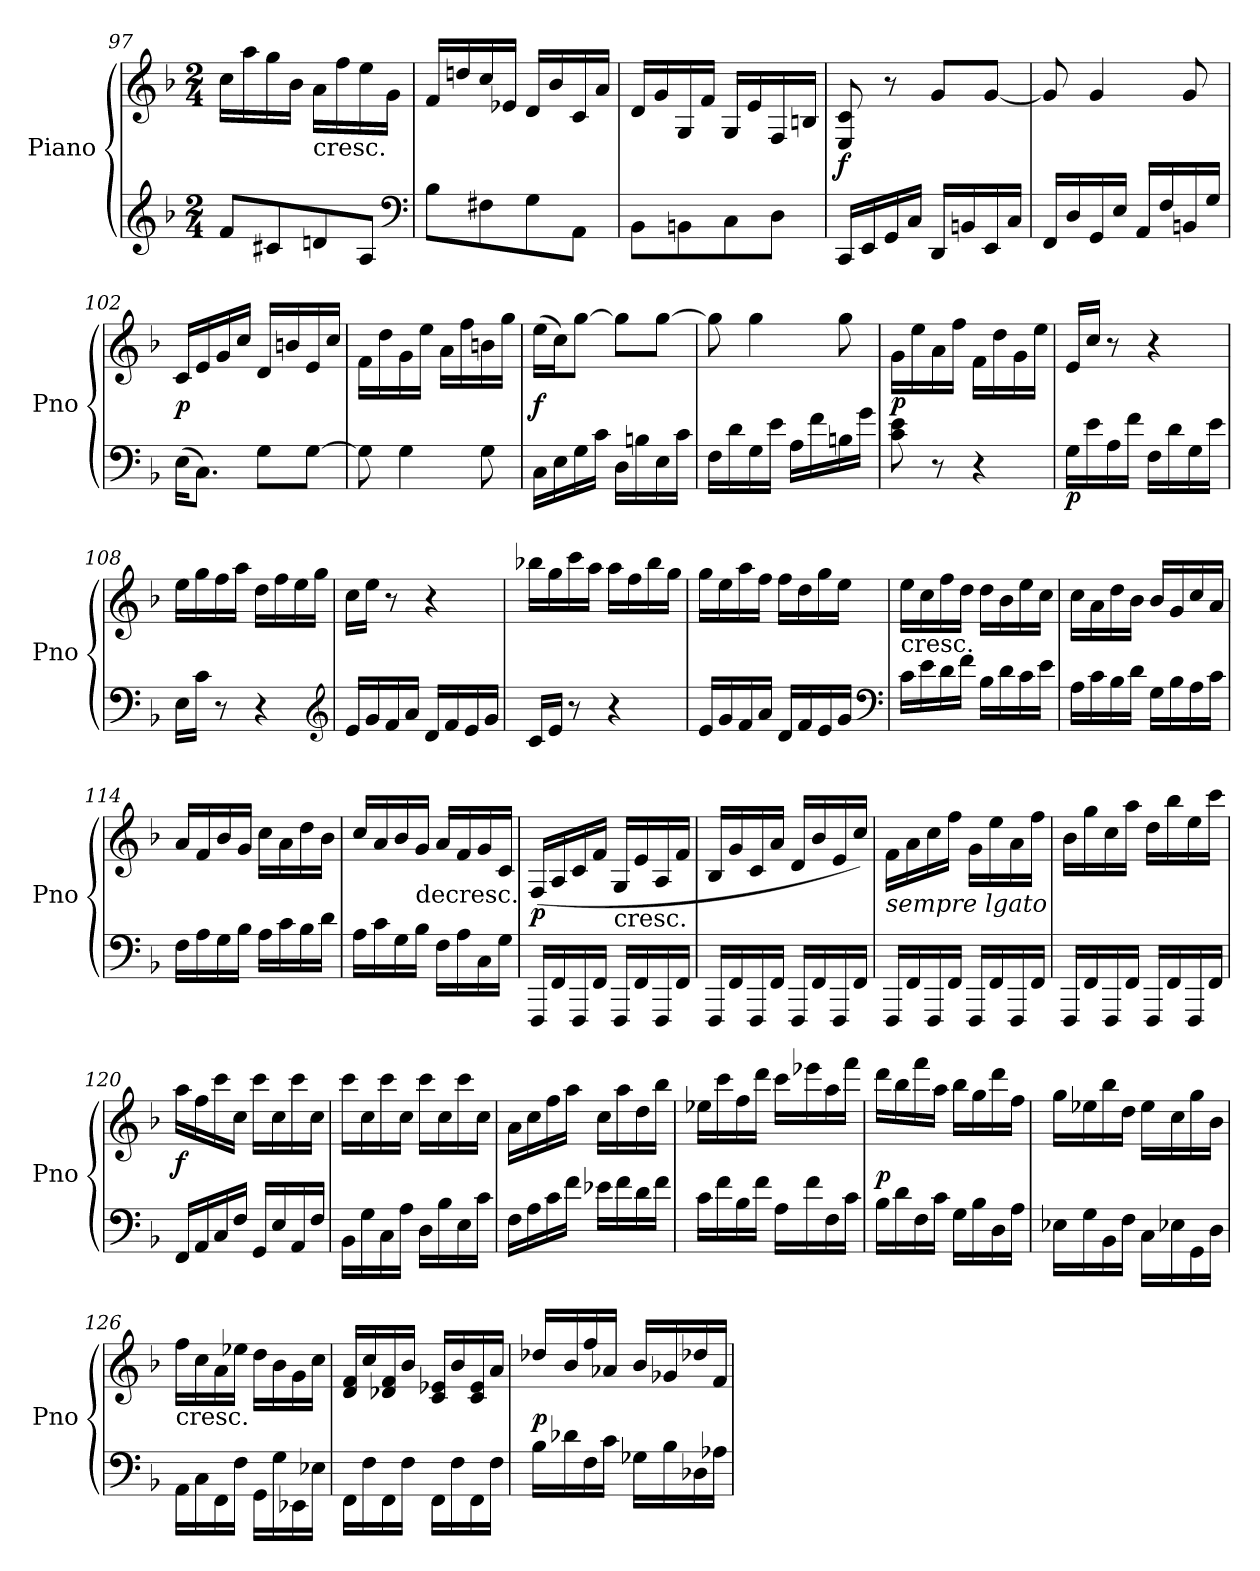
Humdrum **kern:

**kern	**kern	**dynam
*part1	*part1	*part1
*staff2	*staff1	*staff1/2
*I"Piano	*	*
*I'Pno	*	*
*clefG2	*clefG2	*
*k[b-]	*k[b-]	*
*F:	*F:	*
*M2/4	*M2/4	*
=97	=97	=97
8fL	16ccLL	.
.	16aa	.
8c#X	16gg	.
.	16b-JJ	.
!	!LO:TX:c:t=cresc.	!
8dn	16aLL	.
.	16ff	.
8AJ	16ee	.
.	16gJJ	.
*clefF4	*	*
=98	=98	=98
8B-L	16fLL	.
.	16ddn	.
8F#X	16cc	.
.	16e-XJJ	.
8G	16dLL	.
.	16b-	.
8AAJ	16c	.
.	16aJJ	.
=99	=99	=99
8BB-\L	16dLL	.
.	16g	.
8BBn\	16G	.
.	16fJJ	.
8C\	16GLL	.
.	16e	.
8D\J	16F	.
.	16BnJJ	.
=100	=100	=100
16CCLL	8E 8c	f
16EE	.	.
16GG	8r	.
16CJJ	.	.
16DDLL	8gL	.
16BBn	.	.
16EE	[8gJ	.
16CJJ	.	.
=101	=101	=101
16FFLL	8g]	.
16D	.	.
16GG	4g	.
16EJJ	.	.
16AA/LL	.	.
16F/	.	.
16BBn/	8g	.
16G/JJ	.	.
=102	=102	=102
(16EKL	16cLL	p
8.CJ)	16e	.
.	16g	.
.	16ccJJ	.
8GL	16dLL	.
.	16bn	.
[8GJ	16e	.
.	16ccJJ	.
=103	=103	=103
8G]	16fLL	.
.	16dd	.
4G	16g	.
.	16eeJJ	.
.	16aLL	.
.	16ff	.
8G	16bn	.
.	16ggJJ	.
=104	=104	=104
16CLL	(16eeLL	f
16E	16ccJ)	.
16G	[8ggJ	.
16cJJ	.	.
16DLL	8ggL]	.
16Bn	.	.
16E	[8ggJ	.
16cJJ	.	.
=105	=105	=105
16FLL	8gg]	.
16d	.	.
16G	4gg	.
16eJJ	.	.
16ALL	.	.
16f	.	.
16Bn	8gg	.
16gJJ	.	.
=106	=106	=106
8c 8e	16gLL	p
.	16ee	.
8r	16a	.
.	16ffJJ	.
4r	16fLL	.
.	16dd	.
.	16g	.
.	16eeJJ	.
=107	=107	=107
!	!	!LO:DY:b=2
16GLL	16eLL	p
16e	16ccJJ	.
16A	8r	.
16fJJ	.	.
16FLL	4r	.
16d	.	.
16G	.	.
16eJJ	.	.
=108	=108	=108
16ELL	16eeLL	.
16cJJ	16gg	.
8r	16ff	.
.	16aaJJ	.
4r	16ddLL	.
.	16ff	.
.	16ee	.
.	16ggJJ	.
*clefG2	*	*
=109	=109	=109
16eLL	16ccLL	.
16g	16eeJJ	.
16f	8r	.
16aJJ	.	.
16dLL	4r	.
16f	.	.
16e	.	.
16gJJ	.	.
=110	=110	=110
16cLL	16bb-XLL	.
16eJJ	16gg	.
8r	16ccc	.
.	16aaJJ	.
4r	16aaLL	.
.	16ff	.
.	16bb-	.
.	16ggJJ	.
=111	=111	=111
16eLL	16ggLL	.
16g	16ee	.
16f	16aa	.
16aJJ	16ffJJ	.
16dLL	16ffLL	.
16f	16dd	.
16e	16gg	.
16gJJ	16eeJJ	.
*clefF4	*	*
=112	=112	=112
!	!LO:TX:c:t=cresc.	!
16cLL	16eeLL	.
16e	16cc	.
16d	16ff	.
16fJJ	16ddJJ	.
16B-LL	16ddLL	.
16d	16b-	.
16c	16ee	.
16eJJ	16ccJJ	.
=113	=113	=113
16ALL	16ccLL	.
16c	16a	.
16B-	16dd	.
16dJJ	16b-JJ	.
16GLL	16b-LL	.
16B-	16g	.
16A	16cc	.
16cJJ	16aJJ	.
=114	=114	=114
16FLL	16aLL	.
16A	16f	.
16G	16b-	.
16B-JJ	16gJJ	.
16ALL	16ccLL	.
16c	16a	.
16B-	16dd	.
16dJJ	16b-JJ	.
=115	=115	=115
16ALL	16ccLL	.
16c	16a	.
16G	16b-	.
!	!LO:TX:c:t=decresc.	!
16B-JJ	16gJJ	.
16FLL	16aLL	.
16A	16f	.
16C	16g	.
16GJJ	16cJJ	.
=116	=116	=116
16FFFLL	(>16FLL	p
16FF	16A	.
16FFF	16c	.
16FFJJ	16fJJ	.
!	!LO:TX:c:t=cresc.	!
16FFFLL	16GLL	.
16FF	16e	.
16FFF	16A	.
16FFJJ	16fJJ	.
=117	=117	=117
16FFFLL	16B-LL	.
16FF	16g	.
16FFF	16c	.
16FFJJ	16aJJ	.
16FFFLL	16dLL	.
16FF	16b-	.
16FFF	16e	.
16FFJJ	16ccJJ)	.
=118	=118	=118
!	!LO:TX:c:i:t=sempre lgato	!
16FFFLL	16fLL	.
16FF	16a	.
16FFF	16cc	.
16FFJJ	16ffJJ	.
16FFFLL	16gLL	.
16FF	16ee	.
16FFF	16a	.
16FFJJ	16ffJJ	.
=119	=119	=119
16FFFLL	16b-LL	.
16FF	16gg	.
16FFF	16cc	.
16FFJJ	16aaJJ	.
16FFFLL	16ddLL	.
16FF	16bb-	.
16FFF	16ee	.
16FFJJ	16cccJJ	.
=120	=120	=120
16FFLL	16aaLL	f
16AA	16ff	.
16C	16ccc	.
16FJJ	16ccJJ	.
16GGLL	16cccLL	.
16E	16cc	.
16AA	16ccc	.
16FJJ	16ccJJ	.
=121	=121	=121
16BB-LL	16cccLL	.
16G	16cc	.
16C	16ccc	.
16AJJ	16ccJJ	.
16DLL	16cccLL	.
16B-	16cc	.
16E	16ccc	.
16cJJ	16ccJJ	.
=122	=122	=122
16FLL	16aLL	.
16A	16cc	.
16c	16ff	.
16fJJ	16aaJJ	.
16e-XLL	16ccLL	.
16f	16aa	.
16d	16dd	.
16fJJ	16bb-JJ	.
=123	=123	=123
16cLL	16ee-XLL	.
16f	16ccc	.
16B-	16ff	.
16fJJ	16dddJJ	.
16ALL	16cccLL	.
16f	16eee-X	.
16F	16aa	.
16cJJ	16fffJJ	.
=124	=124	=124
16B-LL	16dddLL	p
16d	16bb-	.
16F	16fff	.
16cJJ	16aaJJ	.
16GLL	16bb-LL	.
16B-	16gg	.
16D	16ddd	.
16AJJ	16ffJJ	.
=125	=125	=125
16E-XLL	16ggLL	.
16G	16ee-X	.
16BB-	16bb-	.
16FJJ	16ddJJ	.
16C\LL	16ee-LL	.
16E-X\	16cc	.
16GG\	16gg	.
16D\JJ	16b-JJ	.
=126	=126	=126
!	!LO:TX:c:t=cresc.	!
16AA\LL	16ffLL	.
16C\	16cc	.
16FF\	16a	.
16F\JJ	16ee-XJJ	.
16GG\LL	16ddLL	.
16G\	16b-	.
16EE-X\	16g	.
16E-X\JJ	16ccJJ	.
=127	=127	=127
16FF\LL	16d 16fLL	.
16F\	16cc	.
16FF\	16d-X 16f	.
16F\JJ	16b-JJ	.
16FF\LL	16c 16e-XLL	.
16F\	16b-	.
16FF\	16c 16e-	.
16F\JJ	16aJJ	.
=128	=128	=128
16B-LL	16dd-X/LL	p
16d-X	16b-/	.
16F	16ff/	.
16cJJ	16a-X/JJ	.
16G-XLL	16b-LL	.
16B-	16g-X	.
16D-X	16dd-X	.
16A-XJJ	16fJJ	.
=	=	=
*-	*-	*-
